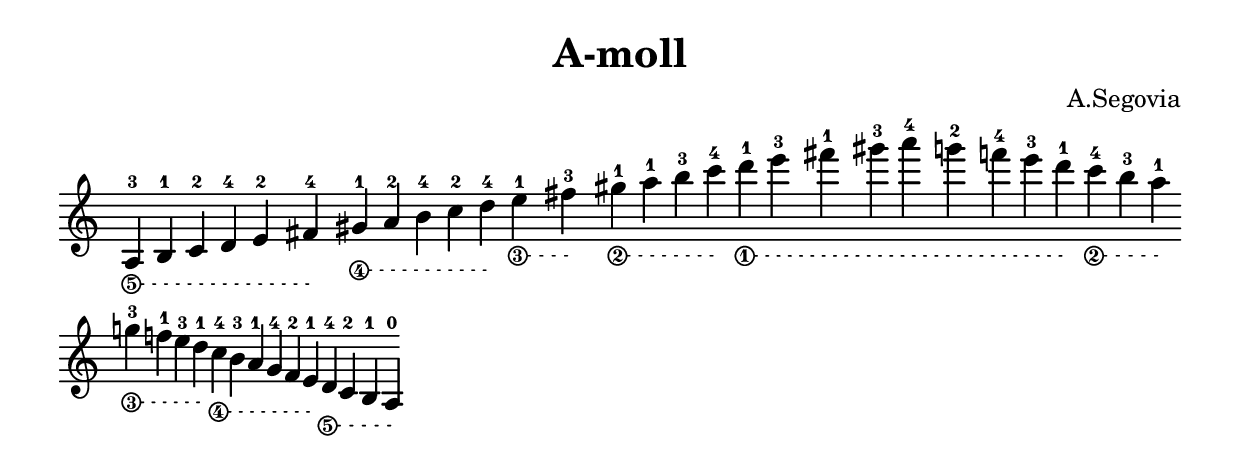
\version "2.12.1"

\header {
    title = "A-moll"
    composer="A.Segovia"
}

% European system (A B H C D E F G)
\include "deutsch.ly"
% Ancient notation (for non-regular barlines)
\include "gregorian.ly"

% Ajust size
#(set-global-staff-size 22)

% Some magic here (for spanning string numbers)
stringNumberSpanner =
#(define-music-function (parser location StringNumber) (string?)
  #{
    \override TextSpanner #'style = #'dashed-line
    \override TextSpanner #'dash-period = #1
    \override TextSpanner #'font-size = #-5
    \override TextSpanner #'(bound-details left stencil-align-dir-y) = #CENTER
    \override TextSpanner #'(bound-details left text) = \markup { \circle \number $StringNumber }
  #})

global = {
  \key c \major
}

\score {
  \new Staff
  \relative c' {
    % For explicit naturals
    #(set-accidental-style 'no-reset)
    \stringNumberSpanner "5"
    \textSpannerDown
    a-3\startTextSpan
    h-1
    c-2
    d-4
    e-2
    fis-4
    \stopTextSpan
    \stringNumberSpanner "4"
    gis-1\startTextSpan
    a-2
    h-4
    c-2
    d-4
    \stopTextSpan
    \stringNumberSpanner "3"
    e-1\startTextSpan
    fis-3
    \stopTextSpan
    \stringNumberSpanner "2"
    gis-1\startTextSpan
    a-1
    h-3
    c-4
    \stopTextSpan
    \stringNumberSpanner "1"
    d-1\startTextSpan
    e-3
    fis-1
    gis-3
    a-4
    g-2
    f-4
    e-3
    d-1
    \stopTextSpan
    \stringNumberSpanner "2"
    c-4\startTextSpan
    h-3
    a-1
    \stopTextSpan
    \stringNumberSpanner "3"
    g-3\startTextSpan
    f-1
    #(set-accidental-style 'default)
    e-3
    d-1
    \stopTextSpan
    \stringNumberSpanner "4"
    \textSpannerDown
    c-4\startTextSpan
    h-3
    a-1
    g-4
    f-2
    e-1
    \stopTextSpan
    \stringNumberSpanner "5"
    d-4\startTextSpan
    c-2
    h-1
    a-0
    \stopTextSpan
    \finalis
  }
  \layout{
    \context{
      \Staff
        \remove Time_signature_engraver
        \remove "Bar_engraver"
    }
  }
  \midi{}
}
